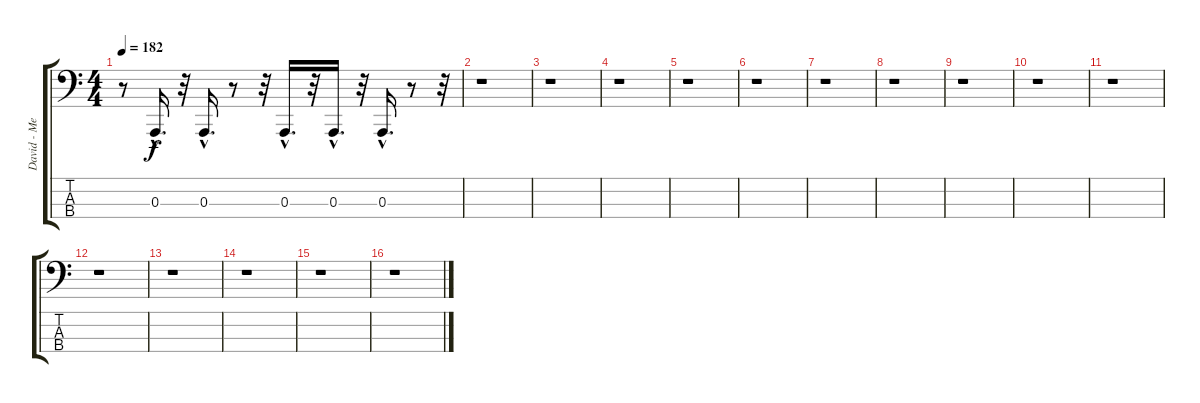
\track ("David - Melodic Tom" "David - Me") {instrument melodictom}
\staff {score tabs}
\tuning (G2 D2 A1 E1) {hide}
\ts (4 4)
\tempo 182
\clef f4
\ks c
r.8{dy f} 0.3{hac}.16{d} r.32 0.3{hac}.16{d} r.8 r.32 0.3{hac}.16{d} r.32 0.3{hac}.16{d} r.32 0.3{hac}.16{d} r.8 r.32 |
r.1 |
r.1 |
r.1 |
r.1 |
r.1 |
r.1 |
r.1 |
r.1 |
r.1 |
r.1 |
r.1 |
r.1 |
r.1 |
r.1 |
r.1
